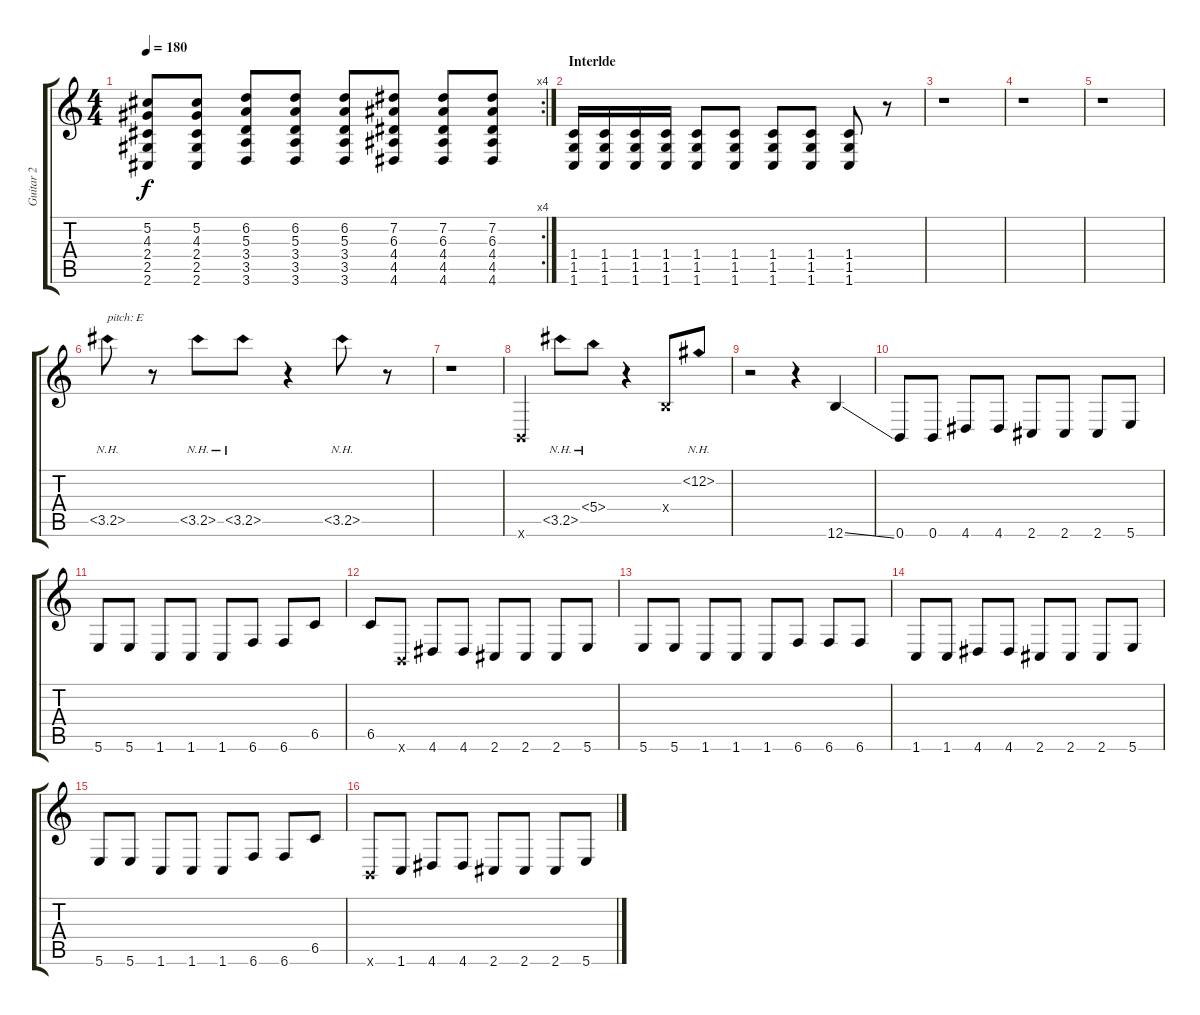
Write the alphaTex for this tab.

\track ("Guitar 2" "Guitar 2") {instrument distortionguitar}
\staff {score tabs}
\tuning (Db4 Ab3 E3 B2 Gb2 B1) {hide}
\rc 4
\ts (4 4)
\tempo 180
\clef g2
\ks c
(5.2 4.3 2.4 2.5 2.6).8{dy f} (5.2 4.3 2.4 2.5 2.6).8 (6.2 5.3 3.4 3.5 3.6).8 (6.2 5.3 3.4 3.5 3.6).8 (6.2 5.3 3.4 3.5 3.6).8 (7.2 6.3 4.4 4.5 4.6).8 (7.2 6.3 4.4 4.5 4.6).8 (7.2 6.3 4.4 4.5 4.6).8 |
\section ("" "Interlde")
(1.4 1.5 1.6).16 (1.4 1.5 1.6).16 (1.4 1.5 1.6).16 (1.4 1.5 1.6).16 (1.4 1.5 1.6).8 (1.4 1.5 1.6).8 (1.4 1.5 1.6).8 (1.4 1.5 1.6).8 (1.4 1.5 1.6).8 r.8 |
r.1 |
r.1 |
r.1 |
3.5{nh}.8{txt "pitch: E"} r.8 3.5{nh}.8 3.5{nh}.8 r.4 3.5{nh}.8 r.8 |
r.1 |
0.6{x}.4 3.5{nh}.8 5.4{nh}.8 r.4 0.4{x}.8 12.2{nh}.8 |
r.2 r.4 12.6{ss}.4 |
0.6.8 0.6.8 4.6.8 4.6.8 2.6.8 2.6.8 2.6.8 5.6.8 |
5.6.8 5.6.8 1.6.8 1.6.8 1.6.8 6.6.8 6.6.8 6.5.8 |
6.5.8 0.6{x}.8 4.6.8 4.6.8 2.6.8 2.6.8 2.6.8 5.6.8 |
5.6.8 5.6.8 1.6.8 1.6.8 1.6.8 6.6.8 6.6.8 6.6.8 |
1.6.8 1.6.8 4.6.8 4.6.8 2.6.8 2.6.8 2.6.8 5.6.8 |
5.6.8 5.6.8 1.6.8 1.6.8 1.6.8 6.6.8 6.6.8 6.5.8 |
0.6{x}.8 1.6.8 4.6.8 4.6.8 2.6.8 2.6.8 2.6.8 5.6.8
